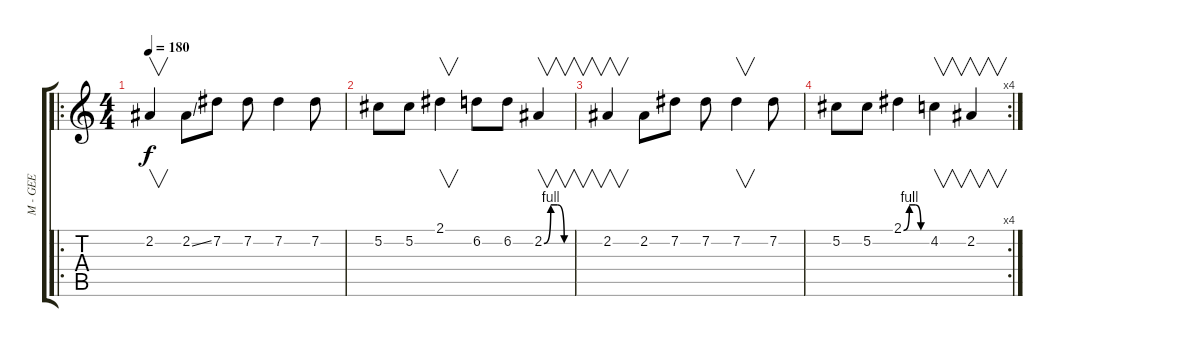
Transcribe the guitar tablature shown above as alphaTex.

\track ("M - GEE" "M - GEE") {instrument distortionguitar}
\staff {score tabs}
\tuning (Db4 Ab3 E3 B2 Gb2 B1) {hide}
\ro
\ts (4 4)
\tempo 180
\clef g2
\ks c
2.2.4{v dy f} 2.2{ss}.8 7.2.8 7.2.8 7.2.4 7.2.8 |
5.2.8 5.2.8 2.1.4{v} 6.2.8 6.2.8 2.2{be (custom 0 0 15 4 30 4 45 0 60 0)}.4{v} |
2.2.4{v} 2.2.8 7.2.8 7.2.8 7.2.4{v} 7.2.8 |
\rc 4
5.2.8 5.2.8 2.1{be (custom 0 0 15 4 30 4 45 0 60 0)}.4 4.2.4{v} 2.2.4{v}
